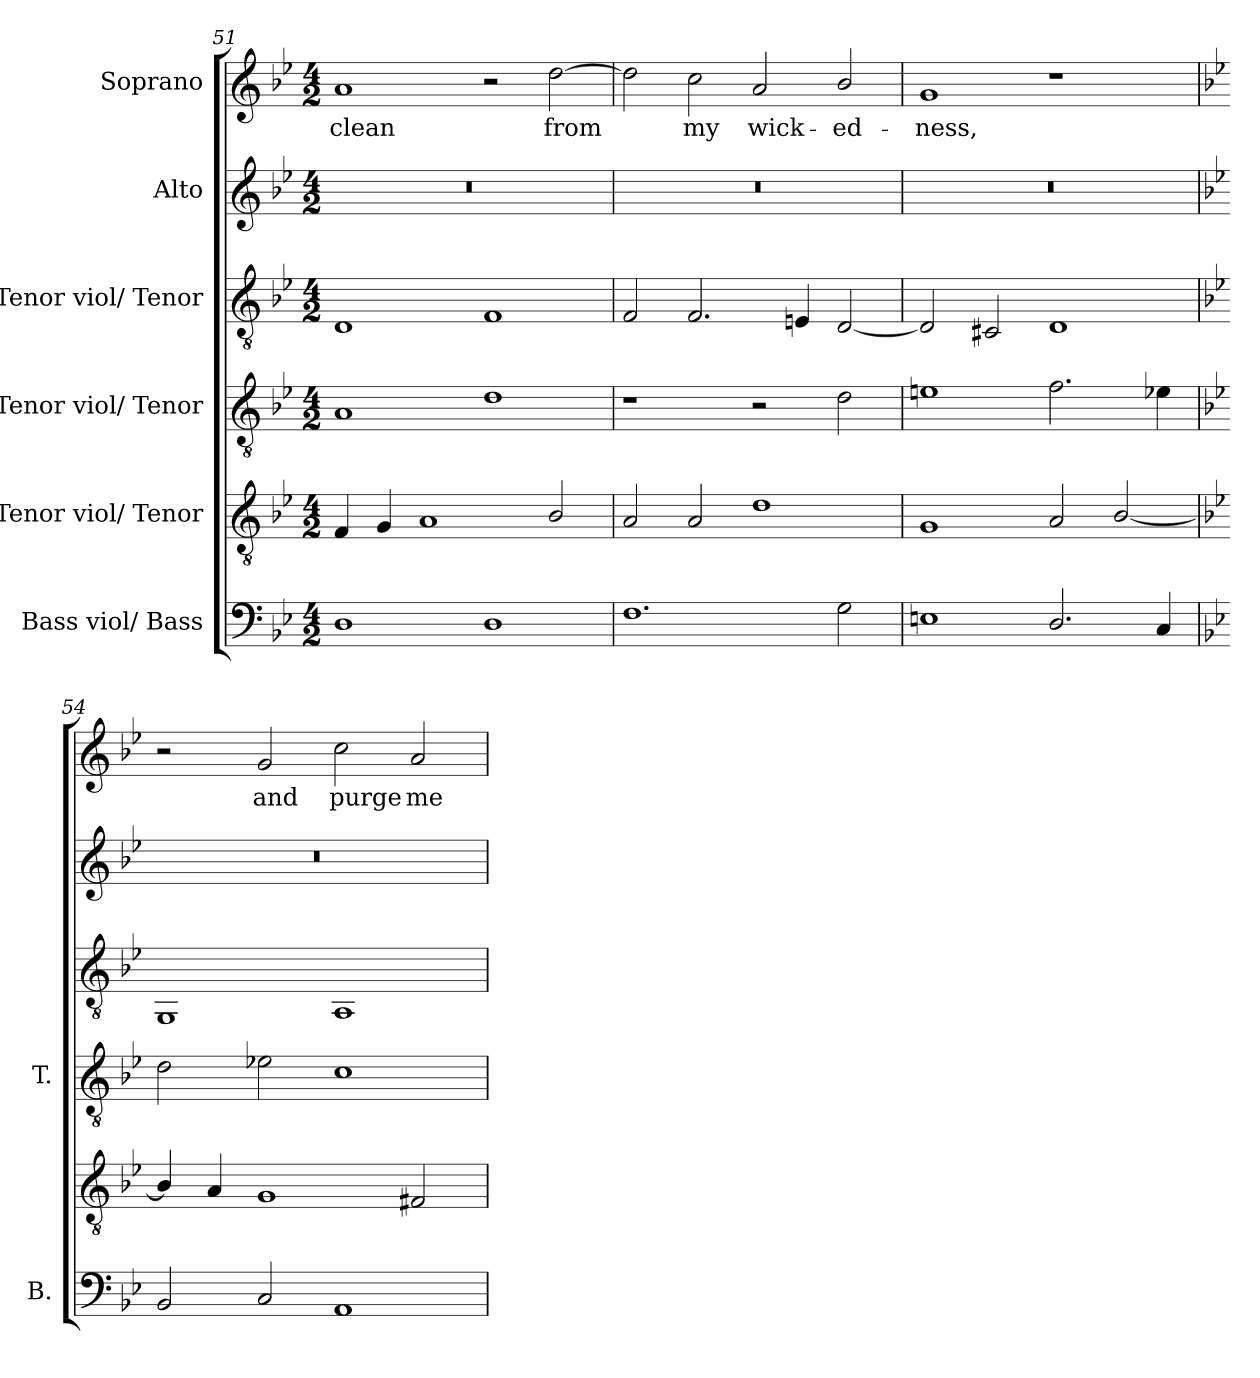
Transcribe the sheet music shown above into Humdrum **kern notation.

**kern	**kern	**kern	**kern	**kern	**kern	**text
*part6	*part5	*part4	*part3	*part2	*part1	*part1
*staff6	*staff5	*staff4	*staff3	*staff2	*staff1	*staff1
*I"Bass viol/ Bass	*I"Tenor viol/ Tenor	*I"Tenor viol/ Tenor	*I"Tenor viol/ Tenor	*I"Alto	*I"Soprano	*
*I'B.	*	*I'T.	*	*	*	*
!!LO:LB:g=z
*clefF4	*clefGv2	*clefGv2	*clefGv2	*clefG2	*clefG2	*
*	*ITrd7c12	*ITrd7c12	*	*	*	*
*k[b-e-]	*k[b-e-]	*k[b-e-]	*k[b-e-]	*k[b-e-]	*k[b-e-]	*
*B-:	*B-:	*B-:	*B-:	*B-:	*B-:	*
*M4/2	*M4/2	*M4/2	*M4/2	*M4/2	*M4/2	*
=51	=51	=51	=51	=51	=51	=51
!	!	!	!	!LO:N:vis=1	!	!
!	!	!	!	!	!	!LO:LY:b:color=#000000
1Di	4FFi/	1AAi	1Di	0r	1ai	clean
.	4GGi/	.	.	.	.	.
.	1AAi	.	.	.	.	.
1Di	.	1Di	1Fi	.	2r	.
!	!	!	!	!	!	!LO:LY:b:color=#000000
.	2BB-i/	.	.	.	[2ddi\	from
=52	=52	=52	=52	=52	=52	=52
!	!	!	!	!LO:N:vis=1	!	!
1.Fi	2AAi/	1r	2Fi/	0r	2ddi\]	.
!	!	!	!	!	!	!LO:LY:b:color=#000000
.	2AAi/	.	2.Fi/	.	2cci\	my
!	!	!	!	!	!	!LO:LY:b:color=#000000
.	1Di	2r	.	.	2ai/	wick-
.	.	.	4Eni/	.	.	.
!	!	!	!	!	!	!LO:LY:b:color=#000000
2Gi\	.	2Di\	[2Di/	.	2b-i/	-ed-
=53	=53	=53	=53	=53	=53	=53
!	!	!	!	!LO:N:vis=1	!	!
!	!	!	!	!	!	!LO:LY:b:color=#000000
1Eni	1GGi	1Eni	2Di/]	0r	1gi	-ness,
.	.	.	2C#Xi/	.	.	.
2.Di/	2AAi/	2.Fi\	1Di	.	1r	.
.	[2BB-i/	.	.	.	.	.
4Ci/	.	4E-Xi\	.	.	.	.
=54	=54	=54	=54	=54	=54	=54
*k[b-e-]	*	*k[b-e-]	*k[b-e-]	*	*k[b-e-]	*
*B-:	*	*B-:	*B-:	*	*B-:	*
!	!	!	!	!LO:N:vis=1	!	!
2BB-i/	4BB-i/]	2Di\	1GGi	0r	2r	.
.	4AAi/	.	.	.	.	.
!	!	!	!	!	!	!LO:LY:b:color=#000000
2Ci/	1GGi	2E-Xi\	.	.	2gi/	and
!	!	!	!	!	!	!LO:LY:b:color=#000000
1AAi	.	1Ci	1AAi	.	2cci\	purge
!	!	!	!	!	!	!LO:LY:b:color=#000000
.	2FF#Xi/	.	.	.	2ai/	me
=	=	=	=	=	=	=
*-	*-	*-	*-	*-	*-	*-
